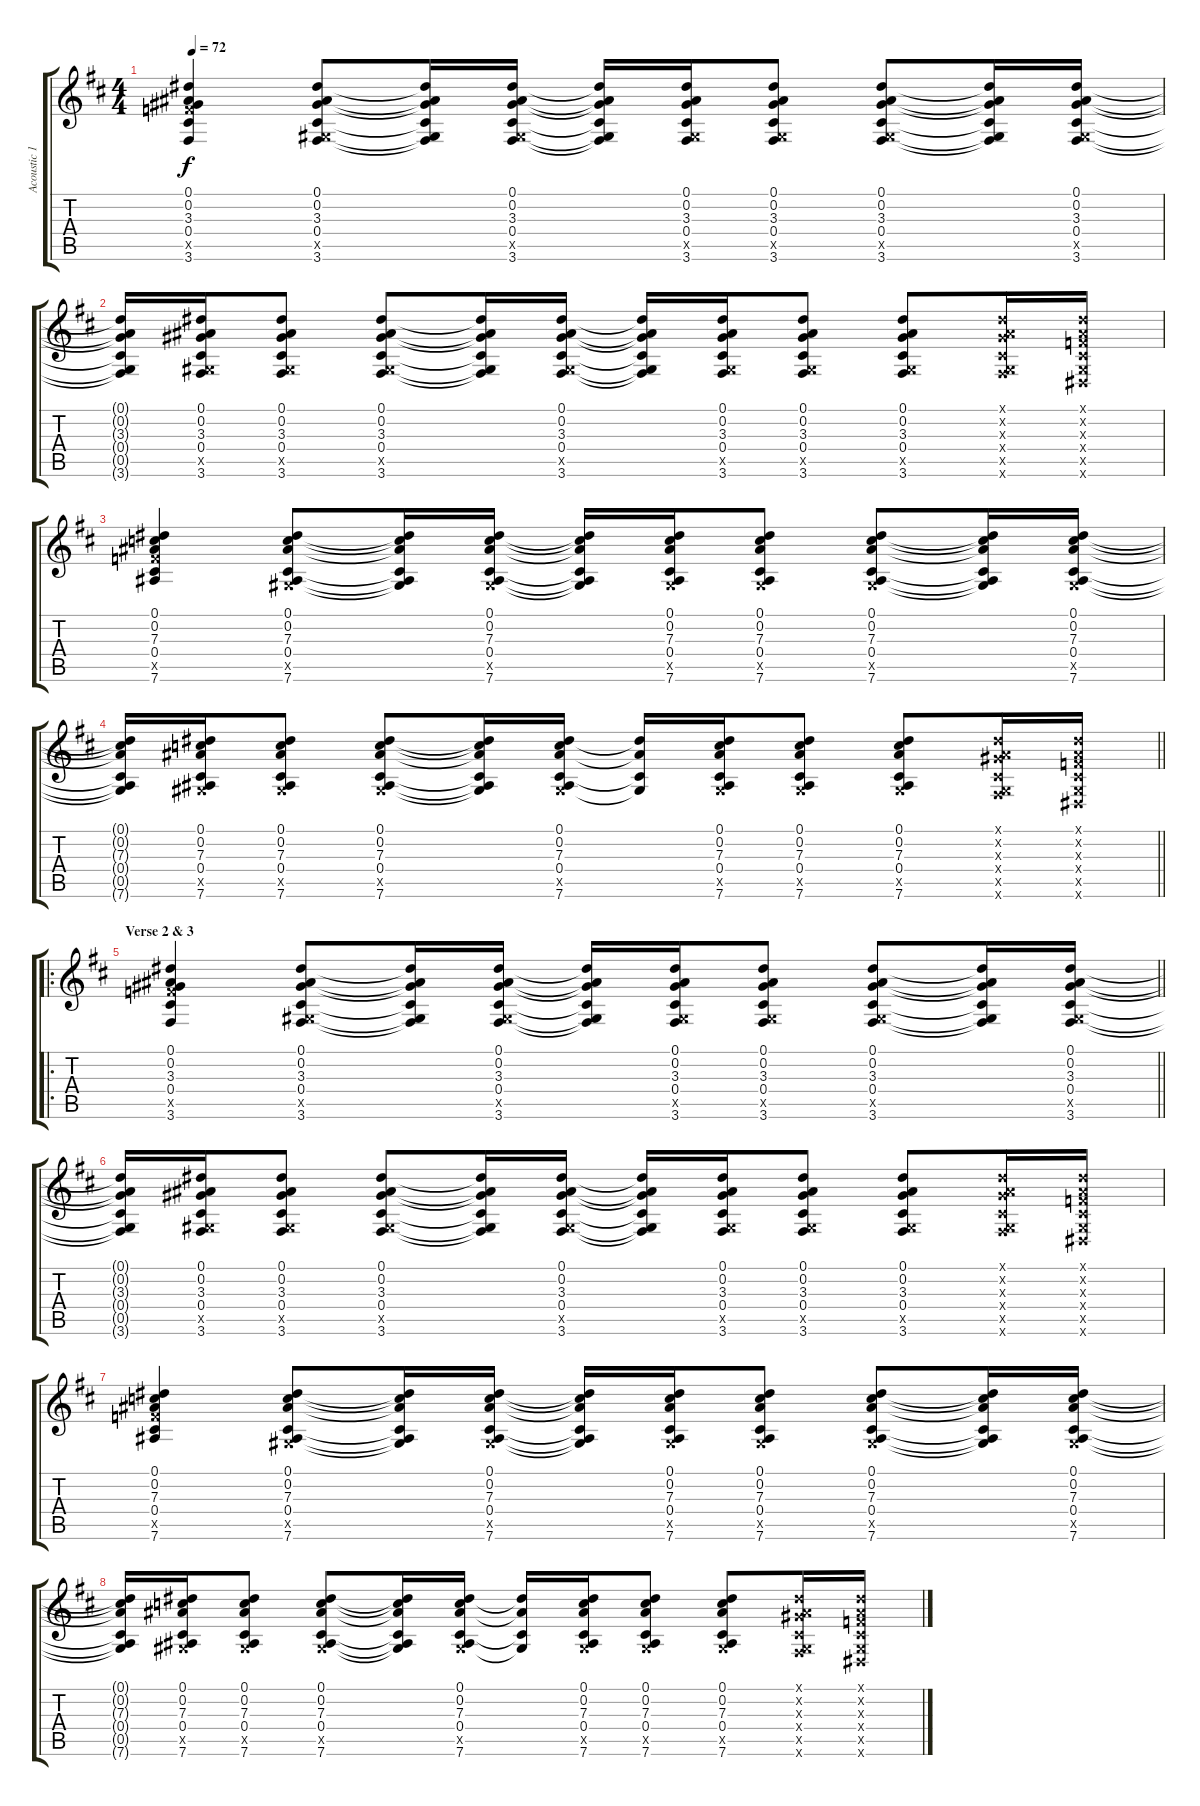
\track ("Acoustic 12 String" "Acoustic 1") {instrument acousticguitarsteel}
\staff {score tabs}
\tuning (Eb4 Bb3 F3 Db3 Ab2 Eb2) {hide}
\ts (4 4)
\tempo 72
\clef g2
\ks d
(0.1 0.2 3.3 0.4 9.5{x} 3.6).4{dy f} (0.1 0.2 3.3 0.4 0.5{x} 3.6).8 (0.1{t} 0.2{t} 3.3{t} 0.4{t} 0.5{t} 3.6{t}).16 (0.1 0.2 3.3 0.4 0.5{x} 3.6).16 (0.1{t} 0.2{t} 3.3{t} 0.4{t} 0.5{t} 3.6{t}).16 (0.1 0.2 3.3 0.4 0.5{x} 3.6).16 (0.1 0.2 3.3 0.4 0.5{x} 3.6).8 (0.1 0.2 3.3 0.4 0.5{x} 3.6).8 (0.1{t} 0.2{t} 3.3{t} 0.4{t} 0.5{t} 3.6{t}).16 (0.1 0.2 3.3 0.4 0.5{x} 3.6).16 |
(0.1{t} 0.2{t} 3.3{t} 0.4{t} 0.5{t} 3.6{t}).16 (0.1 0.2 3.3 0.4 0.5{x} 3.6).16 (0.1 0.2 3.3 0.4 0.5{x} 3.6).8 (0.1 0.2 3.3 0.4 0.5{x} 3.6).8 (0.1{t} 0.2{t} 3.3{t} 0.4{t} 0.5{t} 3.6{t}).16 (0.1 0.2 3.3 0.4 0.5{x} 3.6).16 (0.1{t} 0.2{t} 3.3{t} 0.4{t} 0.5{t} 3.6{t}).16 (0.1 0.2 3.3 0.4 0.5{x} 3.6).16 (0.1 0.2 3.3 0.4 0.5{x} 3.6).8 (0.1 0.2 3.3 0.4 0.5{x} 3.6).8 (0.1{x} 0.2{x} 3.3{x} 0.4{x} 0.5{x} 3.6{x}).16 (0.1{x} 0.2{x} 0.3{x} 0.4{x} 0.5{x} 0.6{x}).16 |
(0.1 0.2 7.3 0.4 9.5{x} 7.6).4 (0.1 0.2 7.3 0.4 0.5{x} 7.6).8 (0.1{t} 0.2{t} 7.3{t} 0.4{t} 0.5{t} 7.6{t}).16 (0.1 0.2 7.3 0.4 0.5{x} 7.6).16 (0.1{t} 0.2{t} 7.3{t} 0.4{t} 0.5{t} 7.6{t}).16 (0.1 0.2 7.3 0.4 0.5{x} 7.6).16 (0.1 0.2 7.3 0.4 0.5{x} 7.6).8 (0.1 0.2 7.3 0.4 0.5{x} 7.6).8 (0.1{t} 0.2{t} 7.3{t} 0.4{t} 0.5{t} 7.6{t}).16 (0.1 0.2 7.3 0.4 0.5{x} 7.6).16 |
\barLineRight lightlight
(0.1{t} 0.2{t} 7.3{t} 0.4{t} 0.5{t} 7.6{t}).16 (0.1 0.2 7.3 0.4 0.5{x} 7.6).16 (0.1 0.2 7.3 0.4 0.5{x} 7.6).8 (0.1 0.2 7.3 0.4 0.5{x} 7.6).8 (0.1{t} 0.2{t} 7.3{t} 0.4{t} 0.5{t} 7.6{t}).16 (0.1 0.2 7.3 0.4 0.5{x} 7.6).16 (0.1{t} 0.2{t} 0.4{t} 0.5{t}).16 (0.1 0.2 7.3 0.4 0.5{x} 7.6).16 (0.1 0.2 7.3 0.4 0.5{x} 7.6).8 (0.1 0.2 7.3 0.4 0.5{x} 7.6).8 (0.1{x} 0.2{x} 3.3{x} 0.4{x} 0.5{x} 3.6{x}).16 (0.1{x} 0.2{x} 0.3{x} 0.4{x} 0.5{x} 0.6{x}).16 |
\ro
\section ("" "Verse 2 & 3")
\barLineRight lightlight
(0.1 0.2 3.3 0.4 9.5{x} 3.6).4 (0.1 0.2 3.3 0.4 0.5{x} 3.6).8 (0.1{t} 0.2{t} 3.3{t} 0.4{t} 0.5{t} 3.6{t}).16 (0.1 0.2 3.3 0.4 0.5{x} 3.6).16 (0.1{t} 0.2{t} 3.3{t} 0.4{t} 0.5{t} 3.6{t}).16 (0.1 0.2 3.3 0.4 0.5{x} 3.6).16 (0.1 0.2 3.3 0.4 0.5{x} 3.6).8 (0.1 0.2 3.3 0.4 0.5{x} 3.6).8 (0.1{t} 0.2{t} 3.3{t} 0.4{t} 0.5{t} 3.6{t}).16 (0.1 0.2 3.3 0.4 0.5{x} 3.6).16 |
(0.1{t} 0.2{t} 3.3{t} 0.4{t} 0.5{t} 3.6{t}).16 (0.1 0.2 3.3 0.4 0.5{x} 3.6).16 (0.1 0.2 3.3 0.4 0.5{x} 3.6).8 (0.1 0.2 3.3 0.4 0.5{x} 3.6).8 (0.1{t} 0.2{t} 3.3{t} 0.4{t} 0.5{t} 3.6{t}).16 (0.1 0.2 3.3 0.4 0.5{x} 3.6).16 (0.1{t} 0.2{t} 3.3{t} 0.4{t} 0.5{t} 3.6{t}).16 (0.1 0.2 3.3 0.4 0.5{x} 3.6).16 (0.1 0.2 3.3 0.4 0.5{x} 3.6).8 (0.1 0.2 3.3 0.4 0.5{x} 3.6).8 (0.1{x} 0.2{x} 3.3{x} 0.4{x} 0.5{x} 3.6{x}).16 (0.1{x} 0.2{x} 0.3{x} 0.4{x} 0.5{x} 0.6{x}).16 |
(0.1 0.2 7.3 0.4 9.5{x} 7.6).4 (0.1 0.2 7.3 0.4 0.5{x} 7.6).8 (0.1{t} 0.2{t} 7.3{t} 0.4{t} 0.5{t} 7.6{t}).16 (0.1 0.2 7.3 0.4 0.5{x} 7.6).16 (0.1{t} 0.2{t} 7.3{t} 0.4{t} 0.5{t} 7.6{t}).16 (0.1 0.2 7.3 0.4 0.5{x} 7.6).16 (0.1 0.2 7.3 0.4 0.5{x} 7.6).8 (0.1 0.2 7.3 0.4 0.5{x} 7.6).8 (0.1{t} 0.2{t} 7.3{t} 0.4{t} 0.5{t} 7.6{t}).16 (0.1 0.2 7.3 0.4 0.5{x} 7.6).16 |
(0.1{t} 0.2{t} 7.3{t} 0.4{t} 0.5{t} 7.6{t}).16 (0.1 0.2 7.3 0.4 0.5{x} 7.6).16 (0.1 0.2 7.3 0.4 0.5{x} 7.6).8 (0.1 0.2 7.3 0.4 0.5{x} 7.6).8 (0.1{t} 0.2{t} 7.3{t} 0.4{t} 0.5{t} 7.6{t}).16 (0.1 0.2 7.3 0.4 0.5{x} 7.6).16 (0.1{t} 0.2{t} 0.4{t} 0.5{t}).16 (0.1 0.2 7.3 0.4 0.5{x} 7.6).16 (0.1 0.2 7.3 0.4 0.5{x} 7.6).8 (0.1 0.2 7.3 0.4 0.5{x} 7.6).8 (0.1{x} 0.2{x} 3.3{x} 0.4{x} 0.5{x} 3.6{x}).16 (0.1{x} 0.2{x} 0.3{x} 0.4{x} 0.5{x} 0.6{x}).16
